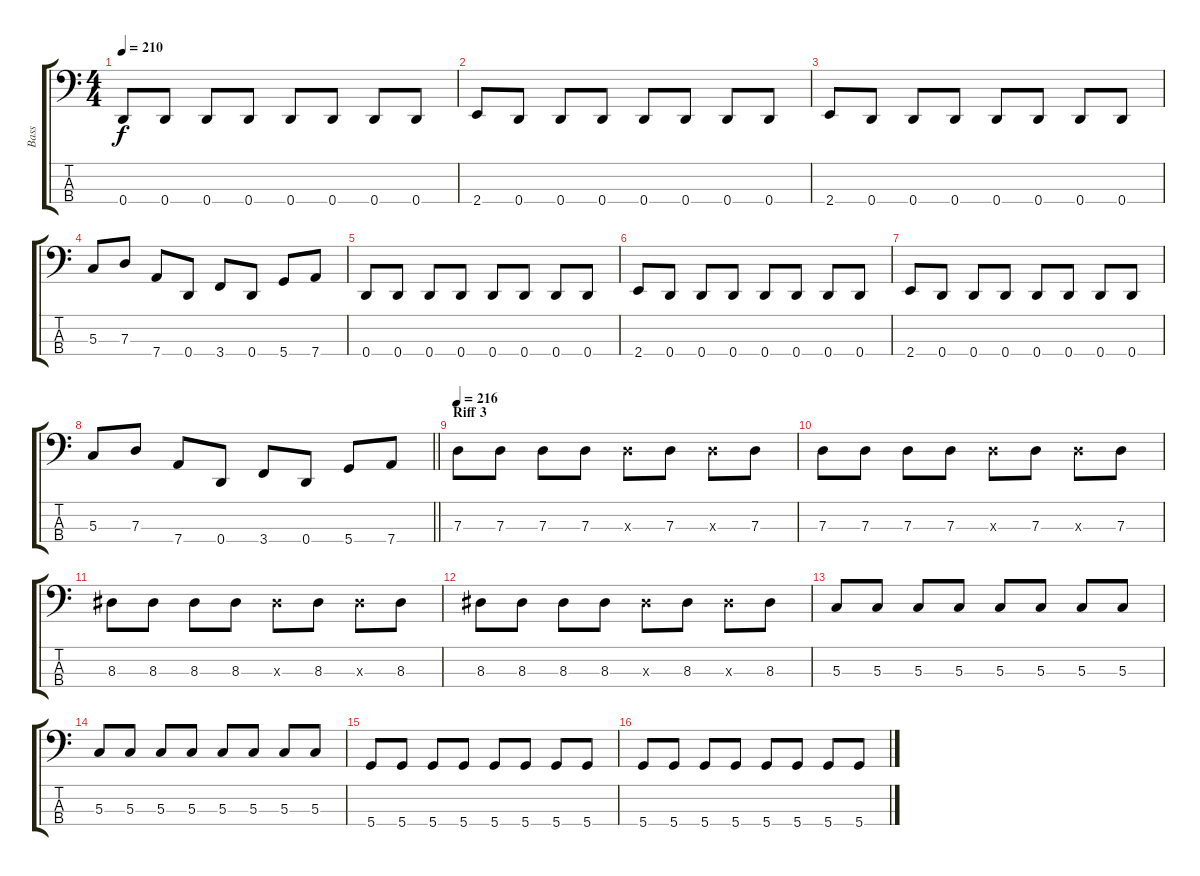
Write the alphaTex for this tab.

\track ("Bass" "Bass") {instrument electricbassfinger}
\staff {score tabs}
\tuning (F2 C2 G1 D1) {hide}
\ts (4 4)
\tempo 210
\clef f4
\ks c
0.4.8{dy f} 0.4.8 0.4.8 0.4.8 0.4.8 0.4.8 0.4.8 0.4.8 |
2.4.8 0.4.8 0.4.8 0.4.8 0.4.8 0.4.8 0.4.8 0.4.8 |
2.4.8 0.4.8 0.4.8 0.4.8 0.4.8 0.4.8 0.4.8 0.4.8 |
5.3.8 7.3.8 7.4.8 0.4.8 3.4.8 0.4.8 5.4.8 7.4.8 |
0.4.8 0.4.8 0.4.8 0.4.8 0.4.8 0.4.8 0.4.8 0.4.8 |
2.4.8 0.4.8 0.4.8 0.4.8 0.4.8 0.4.8 0.4.8 0.4.8 |
2.4.8 0.4.8 0.4.8 0.4.8 0.4.8 0.4.8 0.4.8 0.4.8 |
\barLineRight lightlight
5.3.8 7.3.8 7.4.8 0.4.8 3.4.8 0.4.8 5.4.8 7.4.8 |
\section ("" "Riff 3")
\tempo 216
7.3.8 7.3.8 7.3.8 7.3.8 7.3{x}.8 7.3.8 7.3{x}.8 7.3.8 |
7.3.8 7.3.8 7.3.8 7.3.8 7.3{x}.8 7.3.8 7.3{x}.8 7.3.8 |
8.3.8 8.3.8 8.3.8 8.3.8 8.3{x}.8 8.3.8 8.3{x}.8 8.3.8 |
8.3.8 8.3.8 8.3.8 8.3.8 8.3{x}.8 8.3.8 8.3{x}.8 8.3.8 |
5.3.8 5.3.8 5.3.8 5.3.8 5.3.8 5.3.8 5.3.8 5.3.8 |
5.3.8 5.3.8 5.3.8 5.3.8 5.3.8 5.3.8 5.3.8 5.3.8 |
5.4.8 5.4.8 5.4.8 5.4.8 5.4.8 5.4.8 5.4.8 5.4.8 |
5.4.8 5.4.8 5.4.8 5.4.8 5.4.8 5.4.8 5.4.8 5.4.8
